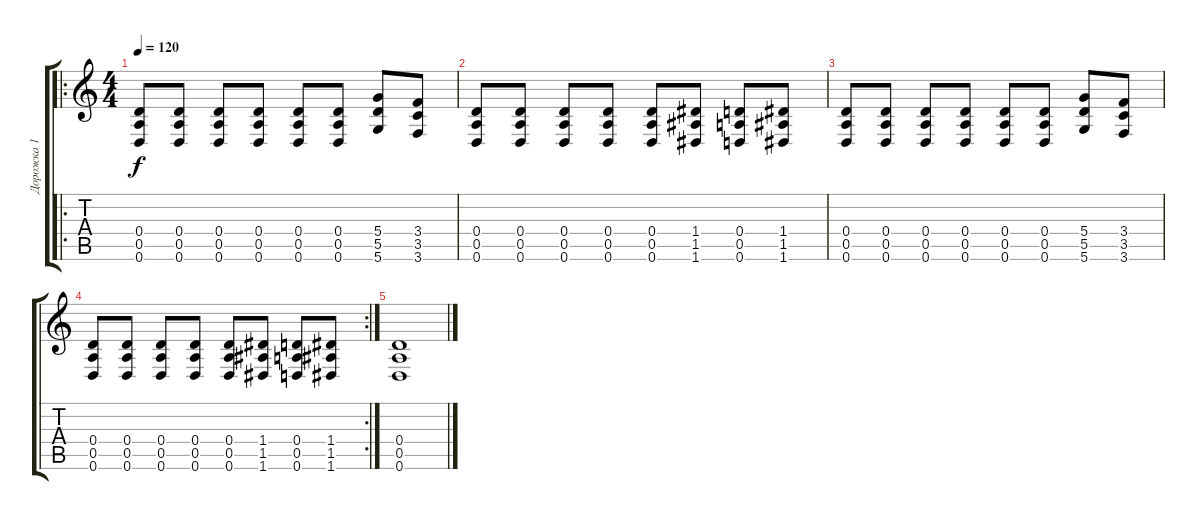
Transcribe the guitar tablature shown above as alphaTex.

\track ("Дорожка 1" "Дорожка 1") {instrument distortionguitar}
\staff {score tabs}
\tuning (E4 B3 G3 D3 A2 D2) {hide}
\ro
\ts (4 4)
\tempo 120
\clef g2
\ks c
(0.4 0.5 0.6).8{dy f} (0.4 0.5 0.6).8 (0.4 0.5 0.6).8 (0.4 0.5 0.6).8 (0.4 0.5 0.6).8 (0.4 0.5 0.6).8 (5.4 5.5 5.6).8 (3.4 3.5 3.6).8 |
(0.4 0.5 0.6).8 (0.4 0.5 0.6).8 (0.4 0.5 0.6).8 (0.4 0.5 0.6).8 (0.4 0.5 0.6).8 (1.4 1.5 1.6).8 (0.4 0.5 0.6).8 (1.4 1.5 1.6).8 |
(0.4 0.5 0.6).8 (0.4 0.5 0.6).8 (0.4 0.5 0.6).8 (0.4 0.5 0.6).8 (0.4 0.5 0.6).8 (0.4 0.5 0.6).8 (5.4 5.5 5.6).8 (3.4 3.5 3.6).8 |
\rc 2
(0.4 0.5 0.6).8 (0.4 0.5 0.6).8 (0.4 0.5 0.6).8 (0.4 0.5 0.6).8 (0.4 0.5 0.6).8 (1.4 1.5 1.6).8 (0.4 0.5 0.6).8 (1.4 1.5 1.6).8 |
(0.4 0.5 0.6).1
